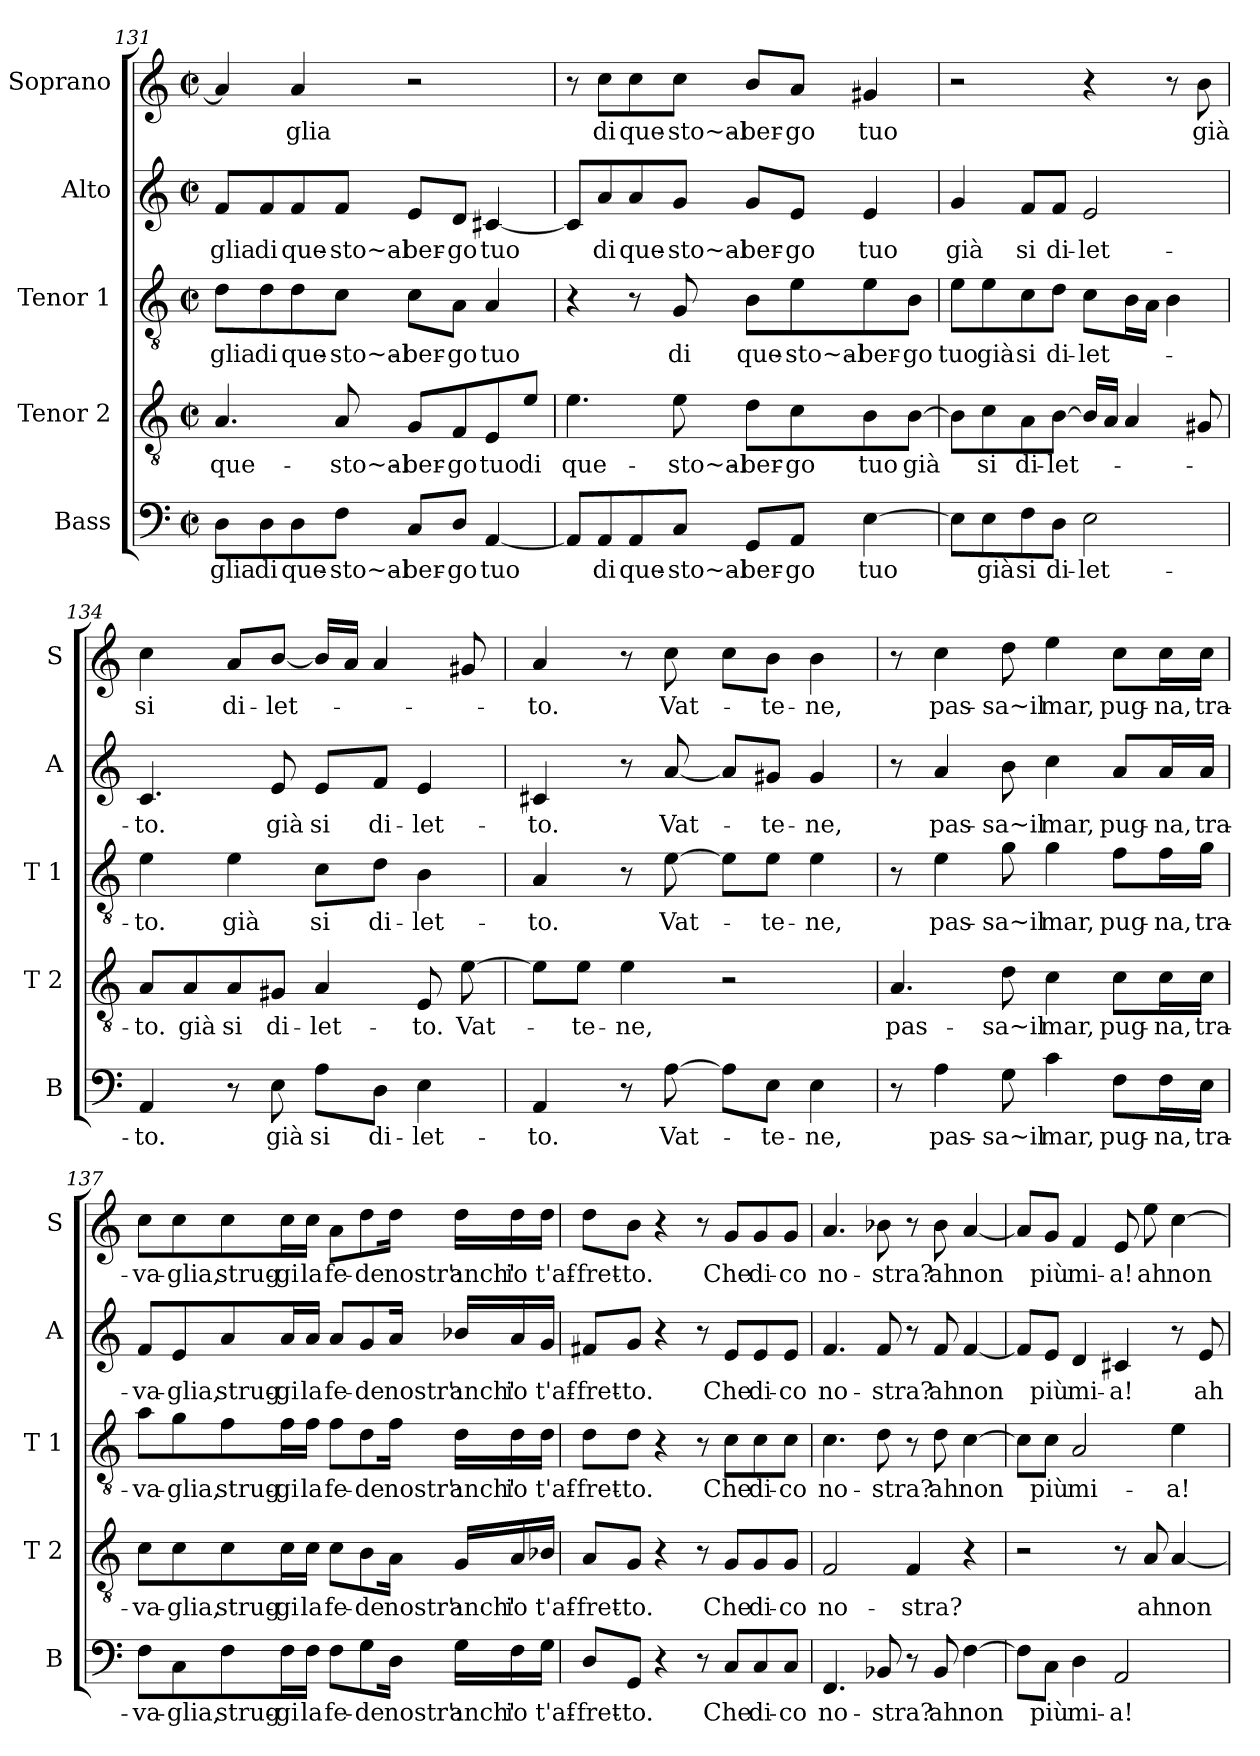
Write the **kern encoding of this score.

**kern	**text	**kern	**text	**kern	**text	**kern	**text	**kern	**text
*part5	*part5	*part4	*part4	*part3	*part3	*part2	*part2	*part1	*part1
*staff5	*staff5	*staff4	*staff4	*staff3	*staff3	*staff2	*staff2	*staff1	*staff1
*I"Bass	*	*I"Tenor 2	*	*I"Tenor 1	*	*I"Alto	*	*I"Soprano	*
*I'B	*	*I'T 2	*	*I'T 1	*	*I'A	*	*I'S	*
!!LO:PB:g=z
*clefF4	*	*clefGv2	*	*clefGv2	*	*clefG2	*	*clefG2	*
*k[]	*	*k[]	*	*k[]	*	*k[]	*	*k[]	*
*C:	*	*C:	*	*C:	*	*C:	*	*C:	*
*M2/2	*	*M2/2	*	*M2/2	*	*M2/2	*	*M2/2	*
*met(c|)	*	*met(c|)	*	*met(c|)	*	*met(c|)	*	*met(c|)	*
=131	=131	=131	=131	=131	=131	=131	=131	=131	=131
8D\L	-glia	4.A/	que-	8d\L	-glia	8f/L	-glia	4a/]	.
8D\	di	.	.	8d\	di	8f/	di	.	.
8D\	que-	.	.	8d\	que-	8f/	que-	4a/	-glia
8F\J	-sto~al-	8A/	-sto~al-	8c\J	-sto~al-	8f/J	-sto~al-	.	.
8C/L	-ber-	8G/L	-ber-	8c\L	-ber-	8e/L	-ber-	2r	.
8D/J	-go	8F/	-go	8A\J	-go	8d/J	-go	.	.
[4AA/	tuo	8E/	tuo	4A/	tuo	[4c#/	tuo	.	.
.	.	8e/J	di	.	.	.	.	.	.
=132	=132	=132	=132	=132	=132	=132	=132	=132	=132
8AA/L]	.	4.e\	que-	4r	.	8c#/L]	.	8r	.
8AA/	di	.	.	.	.	8a/	di	8cc\L	di
8AA/	que-	.	.	8r	.	8a/	que-	8cc\	que-
8C/J	-sto~al-	8e\	-sto~al-	8G/	di	8g/J	-sto~al-	8cc\J	-sto~al-
8GG/L	-ber-	8d\L	-ber-	8B\L	que-	8g/L	-ber-	8b/L	-ber-
8AA/J	-go	8c\	-go	8e\	-sto~al-	8e/J	-go	8a/J	-go
[4E\	tuo	8B\	tuo	8e\	-ber-	4e/	tuo	4g#X/	tuo
.	.	[8B\J	già	8B\J	-go	.	.	.	.
=133	=133	=133	=133	=133	=133	=133	=133	=133	=133
8E\L]	.	8B\L]	.	8e\L	tuo	4g/	già	2r	.
8E\	già	8c\	si	8e\	già	.	.	.	.
8F\	si	8A\	di-	8c\	si	8f/L	si	.	.
8D\J	di-	[8B\J	-let-	8d\J	di-	8f/J	di-	.	.
2E\	-let-	16B/LL]	.	8c\L	-let-	2e/	-let-	4r	.
.	.	16A/JJ	.	.	.	.	.	.	.
.	.	4A/	.	16B\L	.	.	.	.	.
.	.	.	.	16A\JJ	.	.	.	.	.
.	.	.	.	4B\	.	.	.	8r	.
.	.	8G#X/	.	.	.	.	.	8b\	già
!!LO:LB:g=z
=134	=134	=134	=134	=134	=134	=134	=134	=134	=134
4AA/	-to.	8A/L	-to.	4e\	-to.	4.c/	-to.	4cc\	si
.	.	8A/	già	.	.	.	.	.	.
8r	.	8A/	si	4e\	già	.	.	8a/L	di-
8E\	già	8G#X/J	di-	.	.	8e/	già	[8b/J	-let-
8A\L	si	4A/	-let-	8c\L	si	8e/L	si	16b/LL]	.
.	.	.	.	.	.	.	.	16a/JJ	.
8D\J	di-	.	.	8d\J	di-	8f/J	di-	4a/	.
4E\	-let-	8E/	-to.	4B\	-let-	4e/	-let-	.	.
.	.	[8e\	Vat-	.	.	.	.	8g#X/	.
=135	=135	=135	=135	=135	=135	=135	=135	=135	=135
4AA/	-to.	8e\L]	.	4A/	-to.	4c#X/	-to.	4a/	-to.
.	.	8e\J	-te-	.	.	.	.	.	.
8r	.	4e\	-ne,	8r	.	8r	.	8r	.
[8A\	Vat-	.	.	[8e\	Vat-	[8a/	Vat-	8cc\	Vat-
8A\L]	.	2r	.	8e\L]	.	8a/L]	.	8cc\L	.
8E\J	-te-	.	.	8e\J	-te-	8g#X/J	-te-	8b\J	-te-
4E\	-ne,	.	.	4e\	-ne,	4g#/	-ne,	4b\	-ne,
=136	=136	=136	=136	=136	=136	=136	=136	=136	=136
8r	.	4.A/	pas-	8r	.	8r	.	8r	.
4A\	pas-	.	.	4e\	pas-	4a/	pas-	4cc\	pas-
8G\	-sa~il	8d\	-sa~il	8g\	-sa~il	8b\	-sa~il	8dd\	-sa~il
4c\	mar,	4c\	mar,	4g\	mar,	4cc\	mar,	4ee\	mar,
8F\L	pug-	8c\L	pug-	8f\L	pug-	8a/L	pug-	8cc\L	pug-
16F\L	-na,	16c\L	-na,	16f\L	-na,	16a/L	-na,	16cc\L	-na,
16E\JJ	tra-	16c\JJ	tra-	16g\JJ	tra-	16a/JJ	tra-	16cc\JJ	tra-
!!LO:PB:g=z
=137	=137	=137	=137	=137	=137	=137	=137	=137	=137
8F\L	-va-	8c\L	-va-	8a\L	-va-	8f/L	-va-	8cc\L	-va-
8C\	-glia,	8c\	-glia,	8g\	-glia,	8e/	-glia,	8cc\	-glia,
8F\	strug-	8c\	strug-	8f\	strug-	8a/	strug-	8cc\	strug-
16F\L	-gi	16c\L	-gi	16f\L	-gi	16a/L	-gi	16cc\L	-gi
16F\JJ	la	16c\JJ	la	16f\JJ	la	16a/JJ	la	16cc\JJ	la
8F\L	fe-	8c\L	fe-	8f\L	fe-	8a/L	fe-	8a\L	fe-
8G\	-de	8B\	-de	8d\	-de	8g/	-de	8dd\	-de
16D\Jk	nostr':	16A\Jk	nostr':	16f\Jk	nostr':	16a/Jk	nostr':	16dd\Jk	nostr':
16G\LL	anch'	16G/LL	anch'	16d\LL	anch'	16b-X/LL	anch'	16dd\LL	anch'
16F\	io	16A/	io	16d\	io	16a/	io	16dd\	io
16G\JJ	t'af-	16B-X/JJ	t'af-	16d\JJ	t'af-	16g/JJ	t'af-	16dd\JJ	t'af-
=138	=138	=138	=138	=138	=138	=138	=138	=138	=138
8D/L	-fret-	8A/L	-fret-	8d\L	-fret-	8f#X/L	-fret-	8dd\L	-fret-
8GG/J	-to.	8G/J	-to.	8d\J	-to.	8g/J	-to.	8b\J	-to.
4r	.	4r	.	4r	.	4r	.	4r	.
8r	.	8r	.	8r	.	8r	.	8r	.
8C/L	Che	8G/L	Che	8c\L	Che	8e/L	Che	8g/L	Che
8C/	di-	8G/	di-	8c\	di-	8e/	di-	8g/	di-
8C/J	-co	8G/J	-co	8c\J	-co	8e/J	-co	8g/J	-co
=139	=139	=139	=139	=139	=139	=139	=139	=139	=139
4.FF/	no-	2F/	no-	4.c\	no-	4.f/	no-	4.a/	no-
8BB-X/	-stra?	.	.	8d\	-stra?	8f/	-stra?	8b-X\	-stra?
8r	.	4F/	-stra?	8r	.	8r	.	8r	.
8BB-/	ah	.	.	8d\	ah	8f/	ah	8b-\	ah
[4F\	non	4r	.	[4c\	non	[4f/	non	[4a/	non
!!LO:LB:g=z
=140	=140	=140	=140	=140	=140	=140	=140	=140	=140
8F\L]	.	2r	.	8c\L]	.	8f/L]	.	8a/L]	.
8C\J	più	.	.	8c\J	più	8e/J	più	8g/J	più
4D\	mi-	.	.	2A/	mi-	4d/	mi-	4f/	mi-
2AA/	-a!	8r	.	.	.	4c#X/	-a!	8e/	-a!
.	.	8A/	ah	.	.	.	.	8ee\	ah
.	.	[4A/	non	4e\	-a!	8r	.	[4cc\	non
.	.	.	.	.	.	8e/	ah	.	.
=	=	=	=	=	=	=	=	=	=
*-	*-	*-	*-	*-	*-	*-	*-	*-	*-
